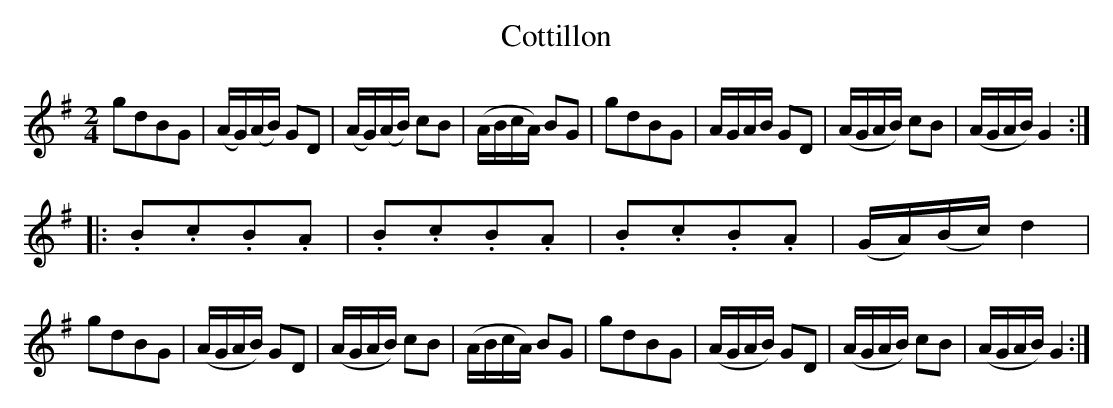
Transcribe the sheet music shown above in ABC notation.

X:1
T:Cottillon
M:2/4
L:1/16
K:G
g2d2B2G2|(AG)(AB) G2D2|(AG)(AB) c2B2|(ABcA) B2G2|\
g2d2B2G2| AGAB    G2D2|(AGAB)   c2B2|(AGAB) G4 :|
|:.B2.c2.B2.A2|.B2.c2.B2.A2|.B2.c2.B2.A2|(GA)(Bc) d4|
g2d2B2G2|(AGAB)   G2D2|(AGAB)   c2B2|(ABcA) B2G2|\
g2d2B2G2|(AGAB)   G2D2|(AGAB)   c2B2|(AGAB) G4 :|
